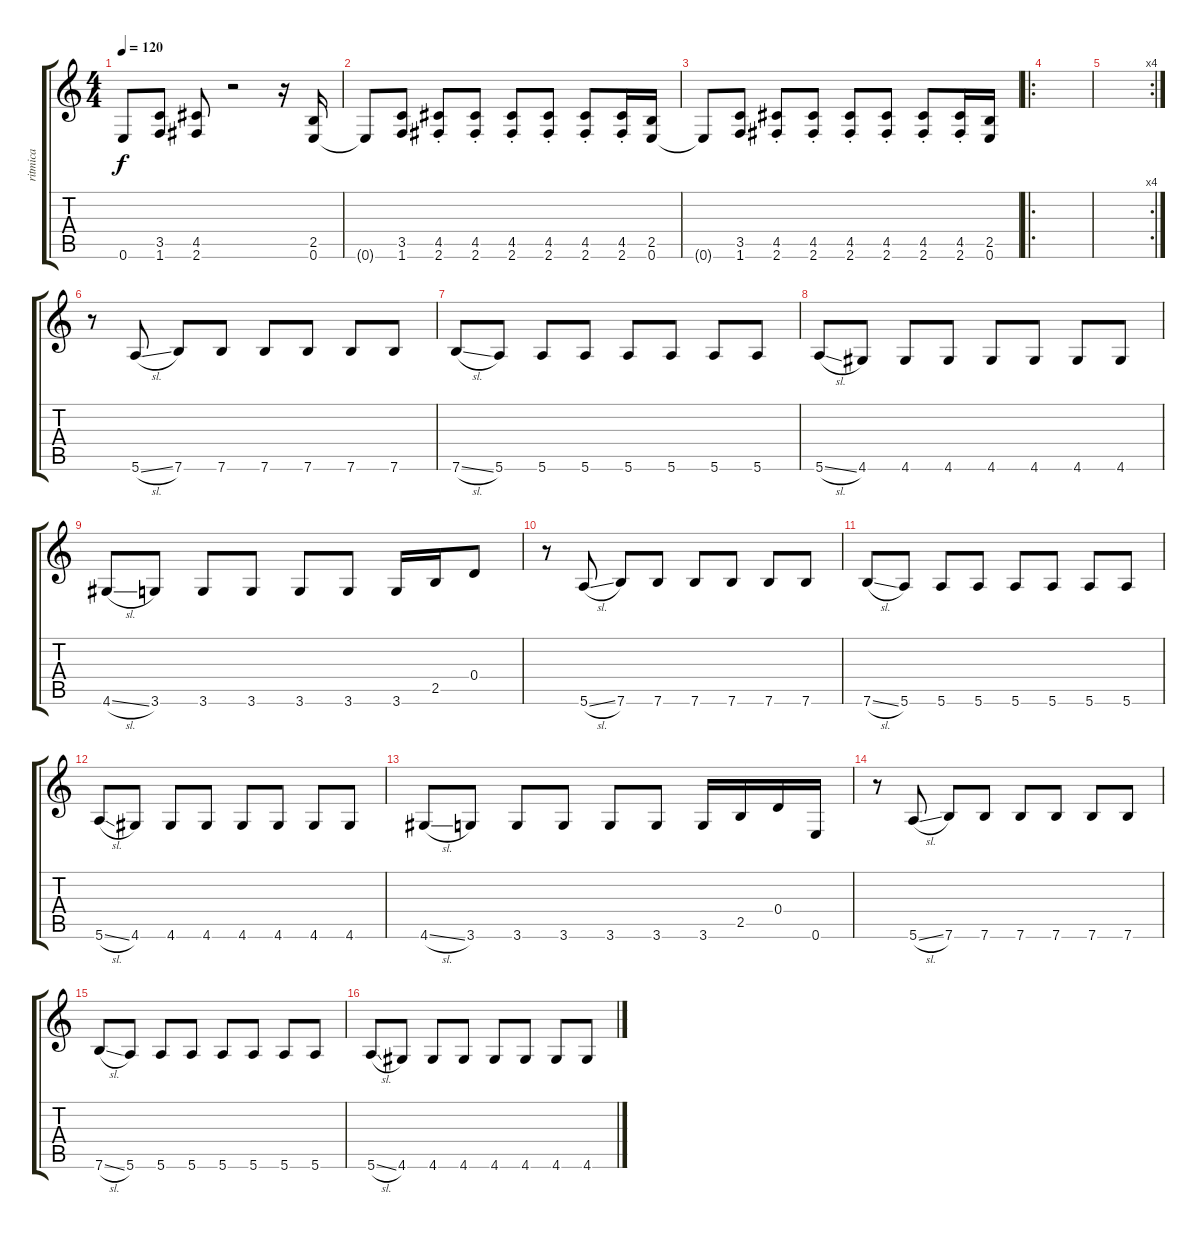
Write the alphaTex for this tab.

\track ("ritmica" "ritmica") {instrument distortionguitar}
\staff {score tabs}
\tuning (E4 B3 G3 D3 A2 E2) {hide}
\ts (4 4)
\tempo 120
\clef g2
\ks c
0.6{t}.8{dy f} (3.5 1.6).8 (4.5 2.6).8 r.2 r.16 (2.5 0.6).16 |
0.6{t}.8 (3.5 1.6).8 (4.5{st} 2.6).8 (4.5{st} 2.6).8 (4.5{st} 2.6).8 (4.5{st} 2.6).8 (4.5{st} 2.6).8 (4.5{st} 2.6).16 (2.5 0.6).16 |
0.6{t}.8 (3.5 1.6).8 (4.5{st} 2.6).8 (4.5{st} 2.6).8 (4.5{st} 2.6).8 (4.5{st} 2.6).8 (4.5{st} 2.6).8 (4.5{st} 2.6).16 (2.5 0.6).16 |
\ro
|
\rc 4
|
r.8 5.6{sl}.8 7.6.8 7.6.8 7.6.8 7.6.8 7.6.8 7.6.8 |
7.6{sl}.8 5.6.8 5.6.8 5.6.8 5.6.8 5.6.8 5.6.8 5.6.8 |
5.6{sl}.8 4.6.8 4.6.8 4.6.8 4.6.8 4.6.8 4.6.8 4.6.8 |
4.6{sl}.8 3.6.8 3.6.8 3.6.8 3.6.8 3.6.8 3.6.16 2.5.16 0.4.8 |
r.8 5.6{sl}.8 7.6.8 7.6.8 7.6.8 7.6.8 7.6.8 7.6.8 |
7.6{sl}.8 5.6.8 5.6.8 5.6.8 5.6.8 5.6.8 5.6.8 5.6.8 |
5.6{sl}.8 4.6.8 4.6.8 4.6.8 4.6.8 4.6.8 4.6.8 4.6.8 |
4.6{sl}.8 3.6.8 3.6.8 3.6.8 3.6.8 3.6.8 3.6.16 2.5.16 0.4.16 0.6.16 |
r.8 5.6{sl}.8 7.6.8 7.6.8 7.6.8 7.6.8 7.6.8 7.6.8 |
7.6{sl}.8 5.6.8 5.6.8 5.6.8 5.6.8 5.6.8 5.6.8 5.6.8 |
5.6{sl}.8 4.6.8 4.6.8 4.6.8 4.6.8 4.6.8 4.6.8 4.6.8
